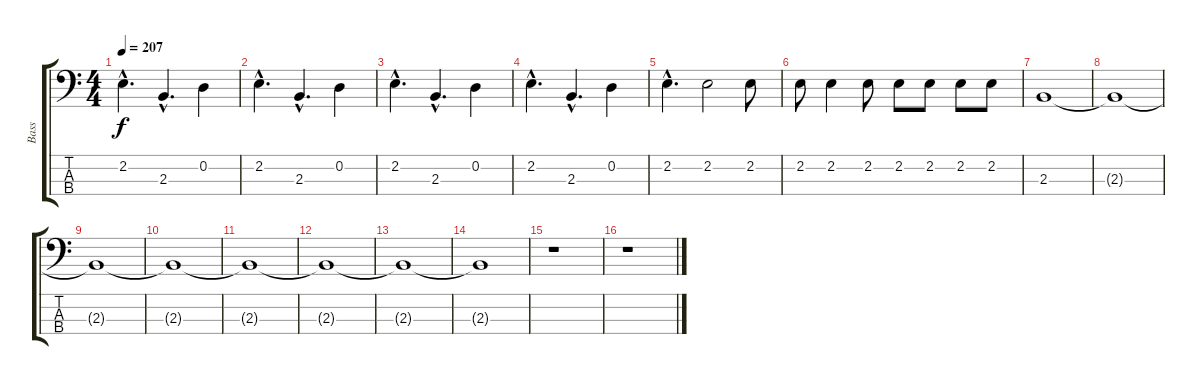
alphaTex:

\track ("Bass" "Bass") {instrument electricbassfinger}
\staff {score tabs}
\tuning (G2 D2 A1 E1) {hide}
\ts (4 4)
\tempo 207
\clef f4
\ks c
2.2{hac}.4{d dy f} 2.3{hac}.4{d} 0.2.4 |
2.2{hac}.4{d} 2.3{hac}.4{d} 0.2.4 |
2.2{hac}.4{d} 2.3{hac}.4{d} 0.2.4 |
2.2{hac}.4{d} 2.3{hac}.4{d} 0.2.4 |
2.2{hac}.4{d} 2.2.2 2.2.8 |
2.2.8 2.2.4 2.2.8 2.2.8 2.2.8 2.2.8 2.2.8 |
2.3.1 |
2.3{t}.1 |
2.3{t}.1 |
2.3{t}.1 |
2.3{t}.1 |
2.3{t}.1 |
2.3{t}.1 |
2.3{t}.1 |
r.1 |
r.1
